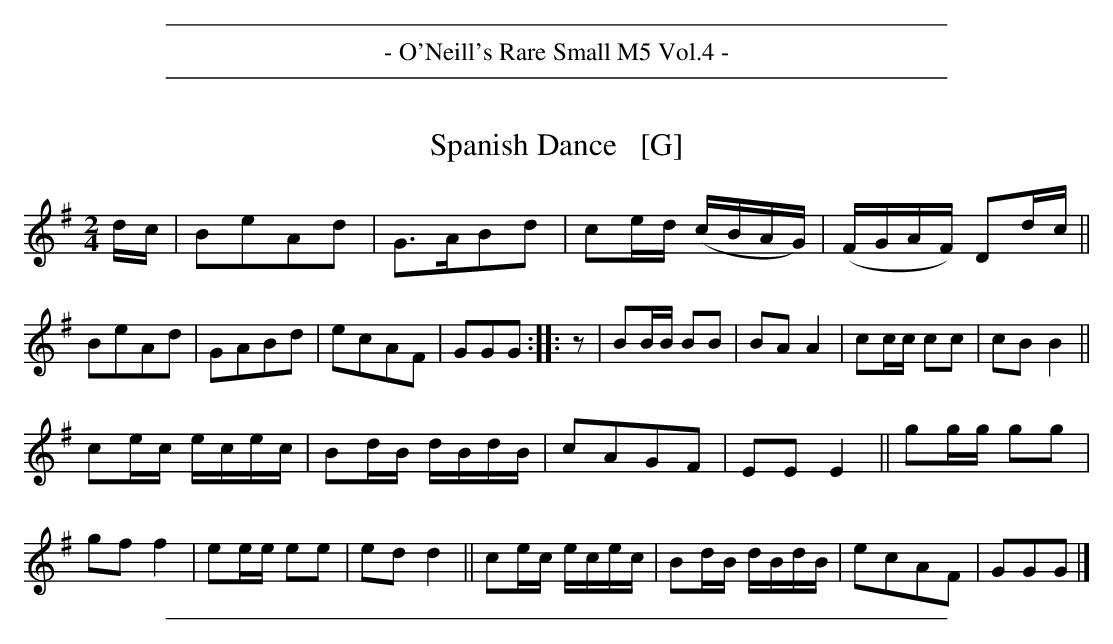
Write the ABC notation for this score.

X:1
T: Spanish Dance   [G]
M: 2/4
L: 1/16
K: G
dc |\
B2e2A2d2 | G3AB2d2 | c2ed (cBAG) | (FGAF) D2dc ||\
B2e2A2d2 | G2A2B2d2 | e2c2A2F2 | G2G2G2 :: z2 |\
B2BB B2B2 | B2A2 A4 | c2cc c2c2 | c2B2 B4 ||
c2ec ecec | B2dB dBdB | c2A2G2F2 | E2E2E4 ||\
g2gg g2g2 | g2f2 f4 | e2ee e2e2 | e2d2 d4 ||\
c2ec ecec | B2dB dBdB | e2c2A2F2 | G2G2G2 |]
